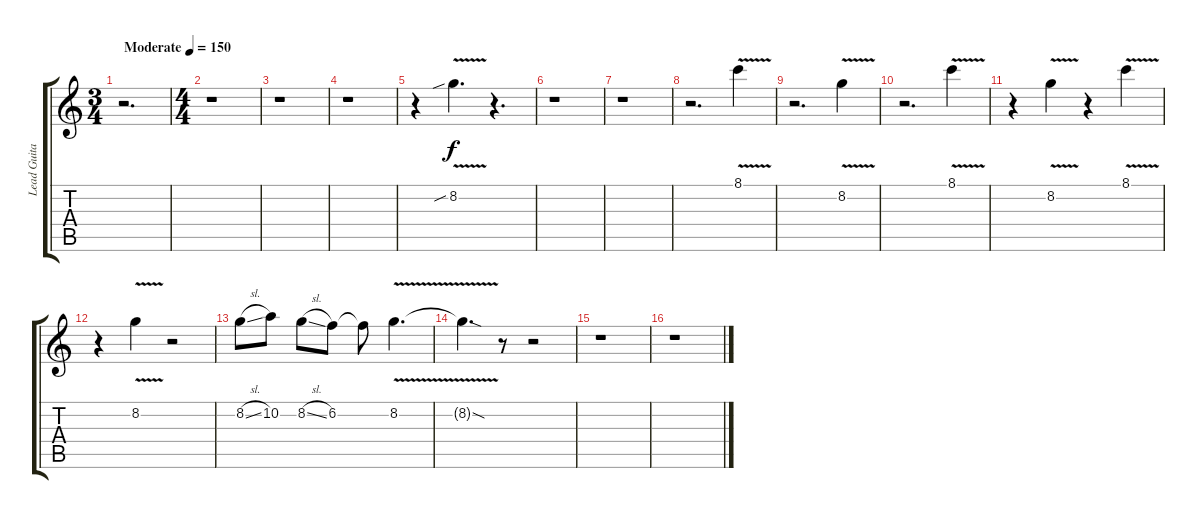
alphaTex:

\track ("Lead Guitar" "Lead Guita") {instrument overdrivenguitar}
\staff {score tabs}
\tuning (E4 B3 G3 D3 A2 E2) {hide}
\ts (3 4)
\tempo (150 "Moderate")
\clef g2
\ks c
r.2{d dy f instrument overdrivenguitar} |
\ts (4 4)
r.1 |
r.1 |
r.1 |
r.4 8.2{v sib}.4{d} r.4{d} |
r.1 |
r.1 |
r.2{d} 8.1{v}.4 |
r.2{d} 8.2{v}.4 |
r.2{d} 8.1{v}.4 |
r.4 8.2{v}.4 r.4 8.1{v}.4 |
r.4 8.2{v}.4 r.2 |
8.2{sl}.8 10.2.8 8.2{sl}.8 6.2.8 6.2{t}.8 8.2{v}.4{d} |
8.2{sod t}.4{d} r.8 r.2 |
r.1 |
r.1
